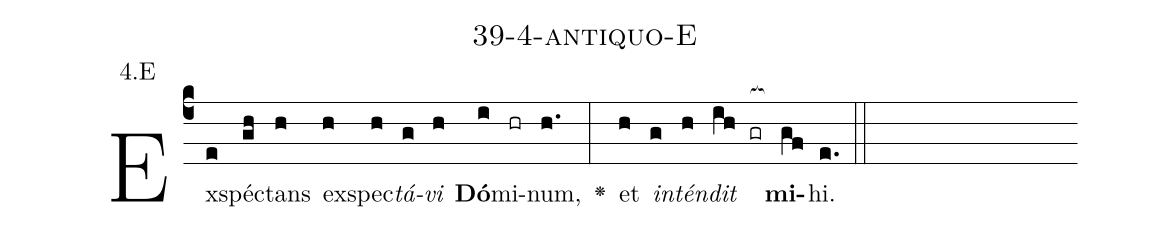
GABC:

name: 39-4-antiquo-E;
annotation: 4.E;
%%
(c4)Ex(e)spéc(gh)tans(h) ex(h)spec(h)<i>tá</i>(g)<i>vi</i>(h) <b>Dó</b>(i)mi(hr)num,(h.) <v>\greheightstar</v>(:) et(h) <i>in</i>(g)<i>tén</i>(h)<i>dit</i>(ih gr[ocb:1{]) <b>mi</b>(gf[ocb:0}])hi.(e.) (::)


%E(h) u(g) o(h) u(ih) a(gf) e.(e.) (::)
